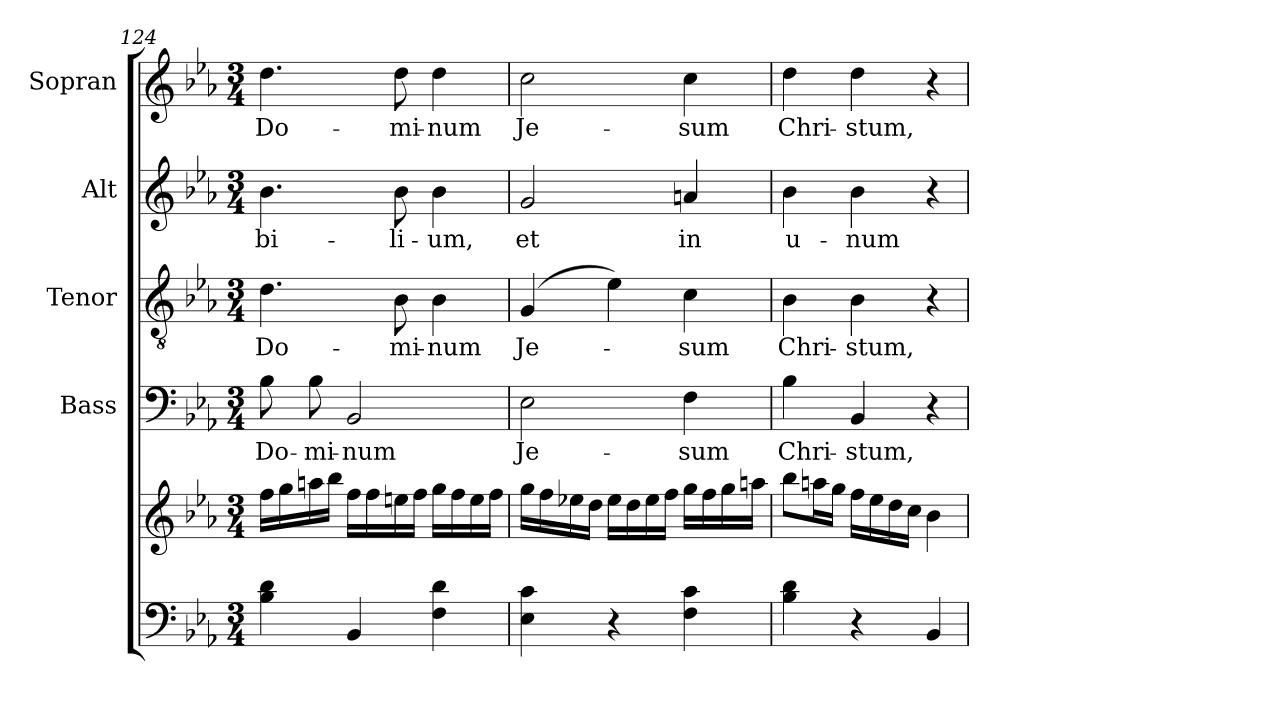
**kern	**kern	**kern	**text	**kern	**text	**kern	**text	**kern	**text
*part5	*part5	*part4	*part4	*part3	*part3	*part2	*part2	*part1	*part1
*staff6	*staff5	*staff4	*staff4	*staff3	*staff3	*staff2	*staff2	*staff1	*staff1
*	*	*I"Bass	*	*I"Tenor	*	*I"Alt	*	*I"Sopran	*
*	*	*I'B.	*	*I'T.	*	*I'A.	*	*I'S.	*
!!LO:LB:g=z
*clefF4	*clefG2	*clefF4	*	*clefGv2	*	*clefG2	*	*clefG2	*
*k[b-e-a-]	*k[b-e-a-]	*k[b-e-a-]	*	*k[b-e-a-]	*	*k[b-e-a-]	*	*k[b-e-a-]	*
*E-:	*E-:	*E-:	*	*E-:	*	*E-:	*	*E-:	*
*M3/4	*M3/4	*M3/4	*	*M3/4	*	*M3/4	*	*M3/4	*
=124	=124	=124	=124	=124	=124	=124	=124	=124	=124
!	!	!	!LO:LY:b	!	!LO:LY:b	!	!LO:LY:b	!	!LO:LY:b
4B-\ 4d\	16ff\LL	8B-\	Do-	4.d\	Do-	4.b-\	-bi-	4.dd\	Do-
.	16gg\	.	.	.	.	.	.	.	.
!	!	!	!LO:LY:b	!	!	!	!	!	!
.	16aan\	8B-\	-mi-	.	.	.	.	.	.
.	16bb-\JJ	.	.	.	.	.	.	.	.
!	!	!	!LO:LY:b	!	!	!	!	!	!
4BB-/	16ff\LL	2BB-/	-num	.	.	.	.	.	.
.	16ff\	.	.	.	.	.	.	.	.
!	!	!	!	!	!LO:LY:b	!	!LO:LY:b	!	!LO:LY:b
.	16een\	.	.	8B-\	-mi-	8b-\	-li-	8dd\	-mi-
.	16ff\JJ	.	.	.	.	.	.	.	.
!	!	!	!	!	!LO:LY:b	!	!LO:LY:b	!	!LO:LY:b
4F\ 4d\	16gg\LL	.	.	4B-\	-num	4b-\	-um,	4dd\	-num
.	16ff\	.	.	.	.	.	.	.	.
.	16ee\	.	.	.	.	.	.	.	.
.	16ff\JJ	.	.	.	.	.	.	.	.
=125	=125	=125	=125	=125	=125	=125	=125	=125	=125
!	!	!	!LO:LY:b	!	!LO:LY:b	!	!LO:LY:b	!	!LO:LY:b
4E-\ 4c\	16gg\LL	2E-\	Je-	(4G/	Je-	2g/	et	2cc\	Je-
.	16ff\	.	.	.	.	.	.	.	.
.	16ee-X\	.	.	.	.	.	.	.	.
.	16dd\JJ	.	.	.	.	.	.	.	.
4r	16ee-\LL	.	.	4e-\)	.	.	.	.	.
.	16dd\	.	.	.	.	.	.	.	.
.	16ee-\	.	.	.	.	.	.	.	.
.	16ff\JJ	.	.	.	.	.	.	.	.
!	!	!	!LO:LY:b	!	!LO:LY:b	!	!LO:LY:b	!	!LO:LY:b
4F\ 4c\	16gg\LL	4F\	-sum	4c\	-sum	4an/	in	4cc\	-sum
.	16ff\	.	.	.	.	.	.	.	.
.	16gg\	.	.	.	.	.	.	.	.
.	16aan\JJ	.	.	.	.	.	.	.	.
=126	=126	=126	=126	=126	=126	=126	=126	=126	=126
!	!	!	!LO:LY:b	!	!LO:LY:b	!	!LO:LY:b	!	!LO:LY:b
4B-\ 4d\	8bb-\L	4B-\	Chri-	4B-\	Chri-	4b-\	u-	4dd\	Chri-
.	16aan\L	.	.	.	.	.	.	.	.
.	16gg\JJ	.	.	.	.	.	.	.	.
!	!	!	!LO:LY:b	!	!LO:LY:b	!	!LO:LY:b	!	!LO:LY:b
4r	16ff\LL	4BB-/	-stum,	4B-\	-stum,	4b-\	-num	4dd\	-stum,
.	16ee-\	.	.	.	.	.	.	.	.
.	16dd\	.	.	.	.	.	.	.	.
.	16cc\JJ	.	.	.	.	.	.	.	.
4BB-/	4b-\	4r	.	4r	.	4r	.	4r	.
=	=	=	=	=	=	=	=	=	=
*-	*-	*-	*-	*-	*-	*-	*-	*-	*-
